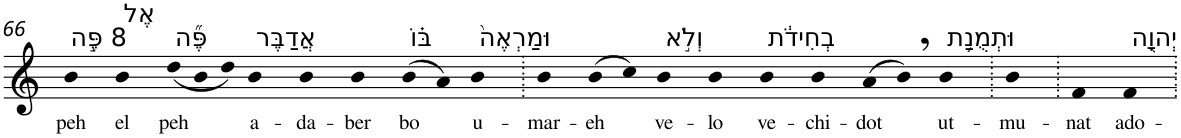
**kern	**text
*part1	*part1
*staff1	*staff1
*I"Piano	*
*I'Pno	*
!!LO:PB:g=z
*clefG2	*
*k[]	*
=66	=66
!LO:TX:a:t=8 פֶּ֣ה	!
!	!LO:LY:b
4b	peh
!LO:TX:a:t=אֶל	!
!	!LO:LY:b
4b	el
*Xtuplet	*
!LO:TX:a:t=פֶּ֞ה	!
!	!LO:LY:b
(<12dd	peh
12b	.
12dd)	.
!LO:TX:a:t=אֲדַבֶּר	!
!	!LO:LY:b
4b	a-
!	!LO:LY:b
4b	-da-
!	!LO:LY:b
4b	-ber
!LO:TX:a:t=בּ֗וֹ	!
!	!LO:LY:b
(>8b	bo
8a)	.
!LO:TX:a:t=וּמַרְאֶה֙	!
!	!LO:LY:b
4b	u-
=67.	=67.
!	!LO:LY:b
4b	-mar-
!	!LO:LY:b
(>8b	-eh
8cc)	.
!LO:TX:a:t=וְלֹ֣א	!
!	!LO:LY:b
4b	ve-
!	!LO:LY:b
4b	-lo
!LO:TX:a:t=בְחִידֹ֔ת	!
!	!LO:LY:b
4b	ve-
!	!LO:LY:b
4b	-chi-
!	!LO:LY:b
(>8a	-dot
8b,)	.
!LO:TX:a:t=וּתְמֻנַ֥ת	!
!	!LO:LY:b
4b	ut-
=68.	=68.
!	!LO:LY:b
4b	-mu-
=69.	=69.
!	!LO:LY:b
4f	-nat
!LO:TX:a:t=יְהוָ֖ה	!
!	!LO:LY:b
4f	ado-
=.	=.
*-	*-
